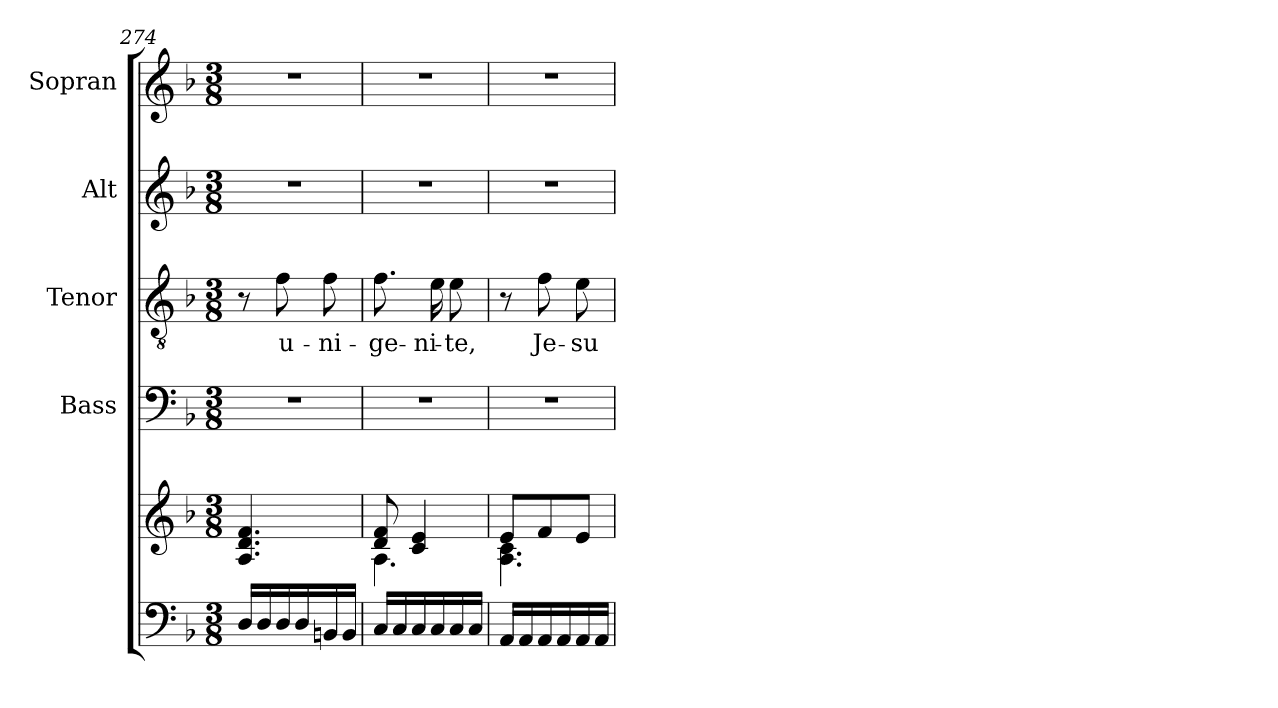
**kern	**kern	**kern	**kern	**text	**kern	**kern
*part5	*part5	*part4	*part3	*part3	*part2	*part1
*staff6	*staff5	*staff4	*staff3	*staff3	*staff2	*staff1
*	*	*I"Bass	*I"Tenor	*	*I"Alt	*I"Sopran
*	*	*I'B.	*I'T.	*	*I'A.	*I'S.
*clefF4	*clefG2	*clefF4	*clefGv2	*	*clefG2	*clefG2
*k[b-]	*k[b-]	*k[b-]	*k[b-]	*	*k[b-]	*k[b-]
*F:	*F:	*F:	*F:	*	*F:	*F:
*M3/8	*M3/8	*M3/8	*M3/8	*	*M3/8	*M3/8
=274	=274	=274	=274	=274	=274	=274
16D/LL	4.A/ 4.d/ 4.f/	4.r	8r	.	4.r	4.r
16D/	.	.	.	.	.	.
!	!	!	!	!LO:LY:b	!	!
16D/	.	.	8f\	u-	.	.
16D/	.	.	.	.	.	.
!	!	!	!	!LO:LY:b	!	!
16BBn/	.	.	8f\	-ni-	.	.
16BB/JJ	.	.	.	.	.	.
=275	=275	=275	=275	=275	=275	=275
*	*^	*	*	*	*	*
!	!	!	!	!	!LO:LY:b	!	!
16C/LL	8d/ 8f/	4.A\	4.r	8.f\	-ge-	4.r	4.r
16C/	.	.	.	.	.	.	.
16C/	4c/ 4e/	.	.	.	.	.	.
!	!	!	!	!	!LO:LY:b	!	!
16C/	.	.	.	16e\	-ni-	.	.
!	!	!	!	!	!LO:LY:b	!	!
16C/	.	.	.	8e\	-te,	.	.
16C/JJ	.	.	.	.	.	.	.
=276	=276	=276	=276	=276	=276	=276	=276
16AA/LL	8e/L	4.A\ 4.c\	4.r	8r	.	4.r	4.r
16AA/	.	.	.	.	.	.	.
!	!	!	!	!	!LO:LY:b	!	!
16AA/	8f/	.	.	8f\	Je-	.	.
16AA/	.	.	.	.	.	.	.
!	!	!	!	!	!LO:LY:b	!	!
16AA/	8e/J	.	.	8e\	-su	.	.
16AA/JJ	.	.	.	.	.	.	.
*	*v	*v	*	*	*	*	*
=	=	=	=	=	=	=
*-	*-	*-	*-	*-	*-	*-
